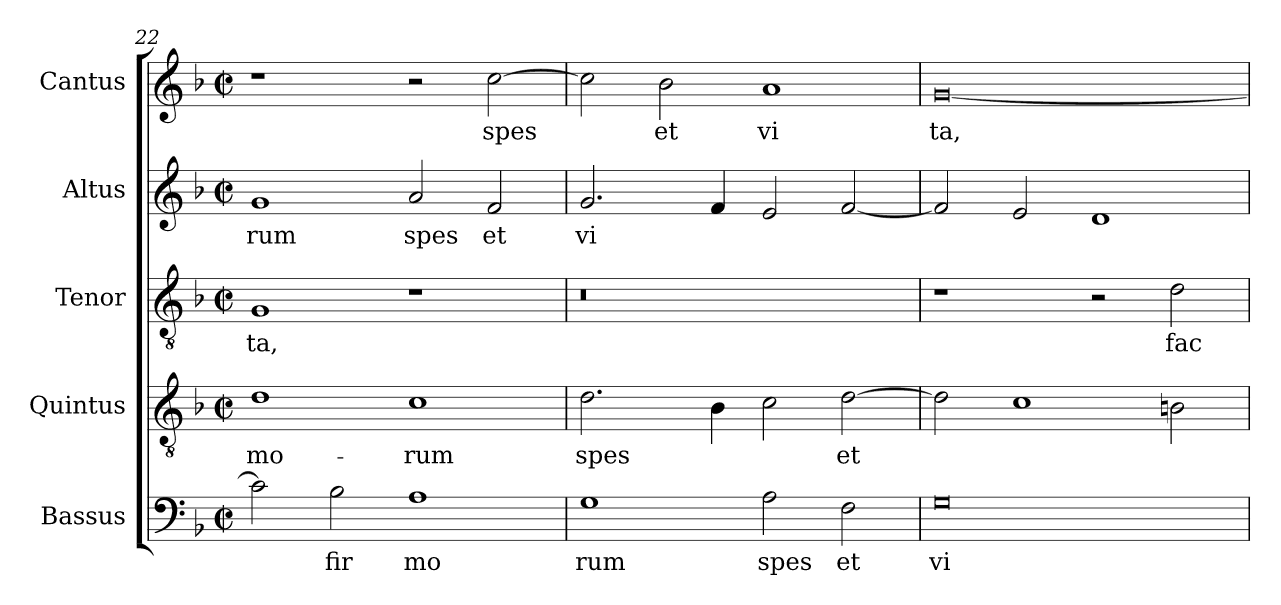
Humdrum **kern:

**kern	**text	**kern	**text	**kern	**text	**kern	**text	**kern	**text
*part5	*part5	*part4	*part4	*part3	*part3	*part2	*part2	*part1	*part1
*staff5	*staff5	*staff4	*staff4	*staff3	*staff3	*staff2	*staff2	*staff1	*staff1
*I"Bassus	*	*I"Quintus	*	*I"Tenor	*	*I"Altus	*	*I"Cantus	*
*clefF4	*	*clefGv2	*	*clefGv2	*	*clefG2	*	*clefG2	*
*k[b-]	*	*k[b-]	*	*k[b-]	*	*k[b-]	*	*k[b-]	*
*F:	*	*F:	*	*F:	*	*F:	*	*F:	*
*M2/2	*	*M2/2	*	*M2/2	*	*M2/2	*	*M2/2	*
*met(c|)	*	*met(c|)	*	*met(c|)	*	*met(c|)	*	*met(c|)	*
=22	=22	=22	=22	=22	=22	=22	=22	=22	=22
!	!	!	!LO:LY:b:cj	!	!LO:LY:b:cj	!	!LO:LY:b:cj	!	!
2c\]	.	1d	-mo-	1G	-ta,	1g	rum	1r	.
!	!LO:LY:b:cj	!	!	!	!	!	!	!	!
2B-\	fir	.	.	.	.	.	.	.	.
!	!LO:LY:b:cj	!	!LO:LY:b:cj	!	!	!	!LO:LY:b:cj	!	!
1A	mo	1c	-rum	1r	.	2a/	spes	2r	.
!	!	!	!	!	!	!	!LO:LY:b:cj	!	!LO:LY:b
.	.	.	.	.	.	2f/	et	[>2cc\	spes
=23	=23	=23	=23	=23	=23	=23	=23	=23	=23
!	!LO:LY:b:cj	!	!LO:LY:b	!	!	!	!LO:LY:b:cj	!	!
1G	rum	2.d\	spes	0r	.	2.g/	vi	2cc\]	.
!	!	!	!	!	!	!	!	!	!LO:LY:b:cj
.	.	.	.	.	.	.	.	2b-\	et
.	.	4B-\	.	.	.	4f/	.	.	.
!	!LO:LY:b:cj	!	!	!	!	!	!	!	!LO:LY:b:cj
2A\	spes	2c\	.	.	.	2e/	.	1a	vi
!	!LO:LY:b:cj	!	!LO:LY:b:cj	!	!	!	!	!	!
2F\	et	[>2d\	et	.	.	[<2f/	.	.	.
=24	=24	=24	=24	=24	=24	=24	=24	=24	=24
!	!LO:LY:b:cj	!	!	!	!	!	!	!	!LO:LY:b:cj
0G	vi	2d\]	.	1r	.	2f/]	.	[<0g	ta,
.	.	1c	.	.	.	2e/	.	.	.
.	.	.	.	2r	.	1d	.	.	.
!	!	!	!	!	!LO:LY:b:cj	!	!	!	!
.	.	2B\	.	2d\	fac	.	.	.	.
=	=	=	=	=	=	=	=	=	=
*-	*-	*-	*-	*-	*-	*-	*-	*-	*-
